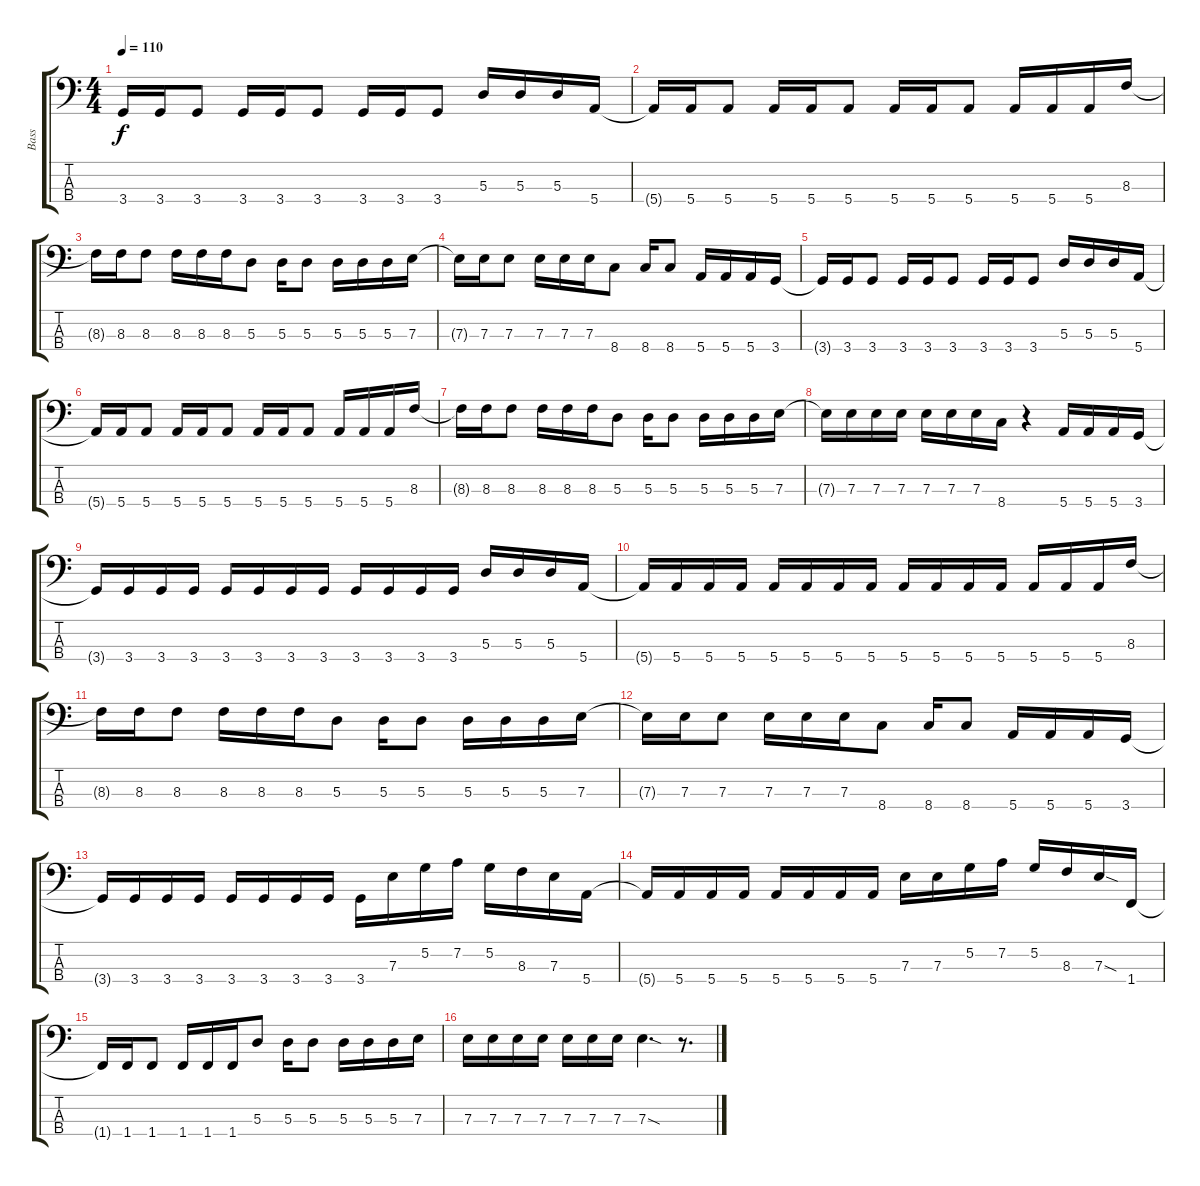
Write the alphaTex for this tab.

\track ("Bass" "Bass") {instrument electricbassfinger}
\staff {score tabs}
\tuning (G2 D2 A1 E1) {hide}
\ts (4 4)
\tempo 110
\clef f4
\ks c
3.4{t}.16{dy f} 3.4.16 3.4.8 3.4.16 3.4.16 3.4.8 3.4.16 3.4.16 3.4.8 5.3.16 5.3.16 5.3.16 5.4.16 |
5.4{t}.16 5.4.16 5.4.8 5.4.16 5.4.16 5.4.8 5.4.16 5.4.16 5.4.8 5.4.16 5.4.16 5.4.16 8.3.16 |
8.3{t}.16 8.3.16 8.3.8 8.3.16 8.3.16 8.3.16 5.3.8 5.3.16 5.3.8 5.3.16 5.3.16 5.3.16 7.3.16 |
7.3{t}.16 7.3.16 7.3.8 7.3.16 7.3.16 7.3.16 8.4.8 8.4.16 8.4.8 5.4.16 5.4.16 5.4.16 3.4.16 |
3.4{t}.16 3.4.16 3.4.8 3.4.16 3.4.16 3.4.8 3.4.16 3.4.16 3.4.8 5.3.16 5.3.16 5.3.16 5.4.16 |
5.4{t}.16 5.4.16 5.4.8 5.4.16 5.4.16 5.4.8 5.4.16 5.4.16 5.4.8 5.4.16 5.4.16 5.4.16 8.3.16 |
8.3{t}.16 8.3.16 8.3.8 8.3.16 8.3.16 8.3.16 5.3.8 5.3.16 5.3.8 5.3.16 5.3.16 5.3.16 7.3.16 |
7.3{t}.16 7.3.16 7.3.16 7.3.16 7.3.16 7.3.16 7.3.16 8.4.16 r.4 5.4.16 5.4.16 5.4.16 3.4.16 |
3.4{t}.16 3.4.16 3.4.16 3.4.16 3.4.16 3.4.16 3.4.16 3.4.16 3.4.16 3.4.16 3.4.16 3.4.16 5.3.16 5.3.16 5.3.16 5.4.16 |
5.4{t}.16 5.4.16 5.4.16 5.4.16 5.4.16 5.4.16 5.4.16 5.4.16 5.4.16 5.4.16 5.4.16 5.4.16 5.4.16 5.4.16 5.4.16 8.3.16 |
8.3{t}.16 8.3.16 8.3.8 8.3.16 8.3.16 8.3.16 5.3.8 5.3.16 5.3.8 5.3.16 5.3.16 5.3.16 7.3.16 |
7.3{t}.16 7.3.16 7.3.8 7.3.16 7.3.16 7.3.16 8.4.8 8.4.16 8.4.8 5.4.16 5.4.16 5.4.16 3.4.16 |
3.4{t}.16 3.4.16 3.4.16 3.4.16 3.4.16 3.4.16 3.4.16 3.4.16 3.4.16 7.3.16 5.2.16 7.2.16 5.2.16 8.3.16 7.3.16 5.4.16 |
5.4{t}.16 5.4.16 5.4.16 5.4.16 5.4.16 5.4.16 5.4.16 5.4.16 7.3.16 7.3.16 5.2.16 7.2.16 5.2.16 8.3.16 7.3{sod}.16 1.4.16 |
1.4{t}.16 1.4.16 1.4.8 1.4.16 1.4.16 1.4.16 5.3.8 5.3.16 5.3.8 5.3.16 5.3.16 5.3.16 7.3.16 |
7.3.16 7.3.16 7.3.16 7.3.16 7.3.16 7.3.16 7.3.16 7.3{sod}.4{d} r.8{d}
